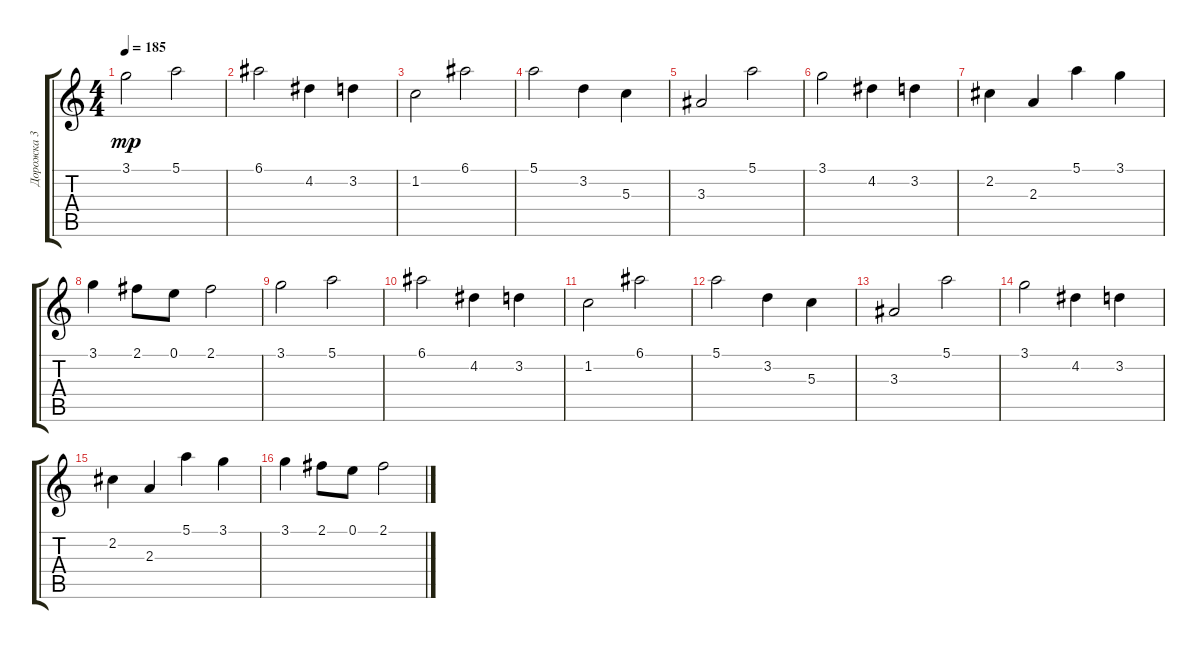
\track ("Дорожка 3" "Дорожка 3") {instrument distortionguitar}
\staff {score tabs}
\tuning (E4 B3 G3 D3 A2 E2) {hide}
\ts (4 4)
\tempo 185
\clef g2
\ks c
3.1.2{dy mp instrument distortionguitar} 5.1.2 |
6.1.2 4.2.4 3.2.4 |
1.2.2 6.1.2 |
5.1.2 3.2.4 5.3.4 |
3.3.2 5.1.2 |
3.1.2 4.2.4 3.2.4 |
2.2.4 2.3.4 5.1.4 3.1.4 |
3.1.4 2.1.8 0.1.8 2.1.2 |
3.1.2 5.1.2 |
6.1.2 4.2.4 3.2.4 |
1.2.2 6.1.2 |
5.1.2 3.2.4 5.3.4 |
3.3.2 5.1.2 |
3.1.2 4.2.4 3.2.4 |
2.2.4 2.3.4 5.1.4 3.1.4 |
3.1.4 2.1.8 0.1.8 2.1.2
